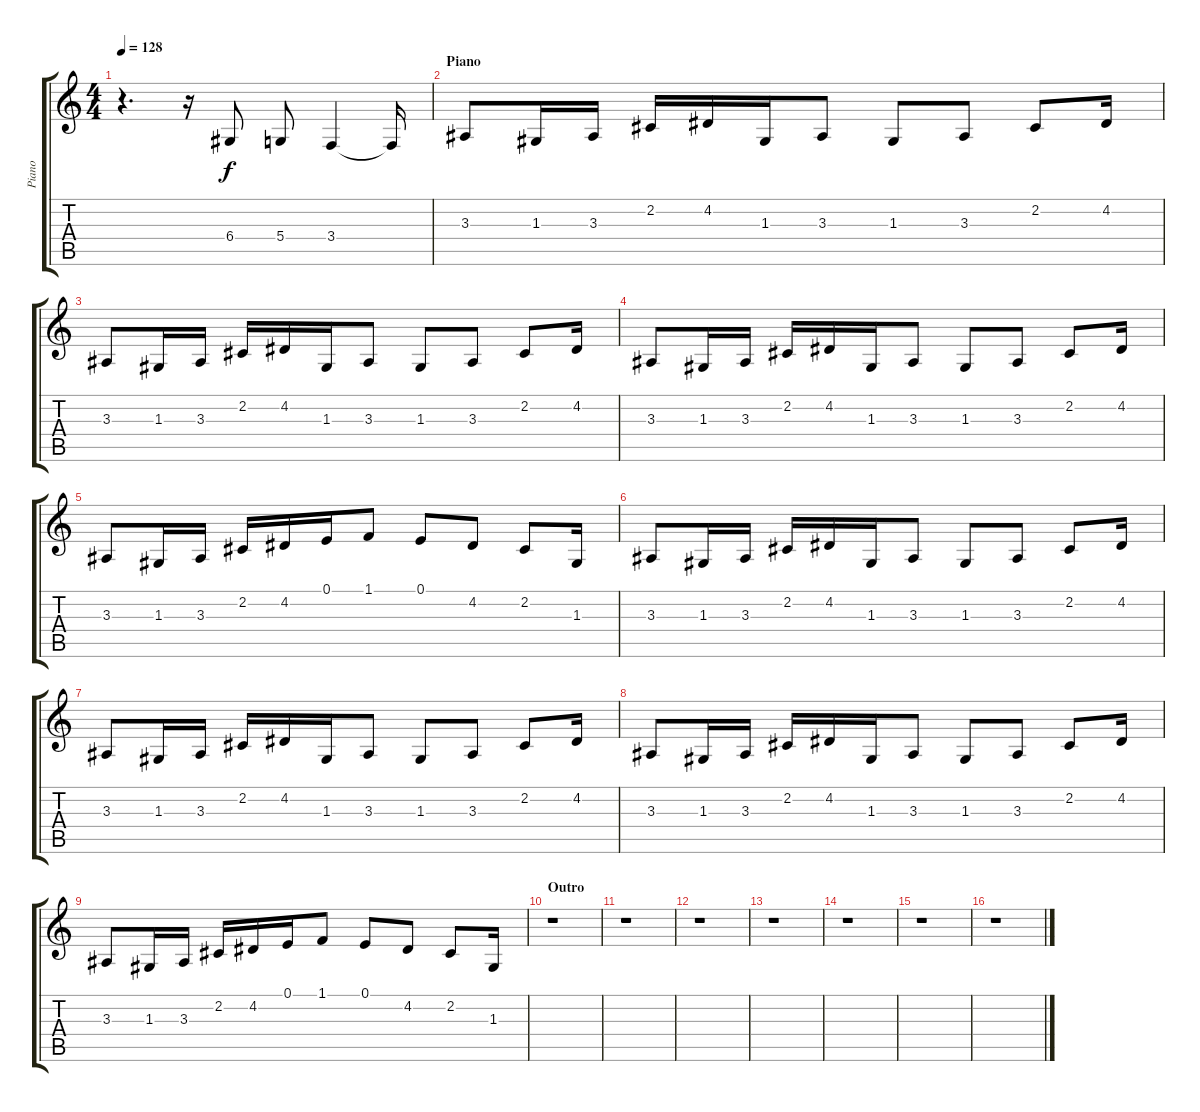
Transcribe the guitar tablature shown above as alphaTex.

\track ("Piano" "Piano") {instrument acousticgrandpiano}
\staff {score tabs}
\tuning (E4 B3 G3 D3 A2 E2) {hide}
\ts (4 4)
\tempo 128
\clef g2
\ks c
r.4{d dy f} r.16 6.4.8 5.4.8 3.4.4 3.4{t}.16 |
\section ("" "Piano")
3.3.8 1.3.16 3.3.16 2.2.16 4.2.16 1.3.16 3.3.8 1.3.8 3.3.8 2.2.8 4.2.16 |
3.3.8 1.3.16 3.3.16 2.2.16 4.2.16 1.3.16 3.3.8 1.3.8 3.3.8 2.2.8 4.2.16 |
3.3.8 1.3.16 3.3.16 2.2.16 4.2.16 1.3.16 3.3.8 1.3.8 3.3.8 2.2.8 4.2.16 |
3.3.8 1.3.16 3.3.16 2.2.16 4.2.16 0.1.16 1.1.8 0.1.8 4.2.8 2.2.8 1.3.16 |
3.3.8 1.3.16 3.3.16 2.2.16 4.2.16 1.3.16 3.3.8 1.3.8 3.3.8 2.2.8 4.2.16 |
3.3.8 1.3.16 3.3.16 2.2.16 4.2.16 1.3.16 3.3.8 1.3.8 3.3.8 2.2.8 4.2.16 |
3.3.8 1.3.16 3.3.16 2.2.16 4.2.16 1.3.16 3.3.8 1.3.8 3.3.8 2.2.8 4.2.16 |
3.3.8 1.3.16 3.3.16 2.2.16 4.2.16 0.1.16 1.1.8 0.1.8 4.2.8 2.2.8 1.3.16 |
\section ("" "Outro")
r.1 |
r.1 |
r.1 |
r.1 |
r.1 |
r.1 |
r.1
